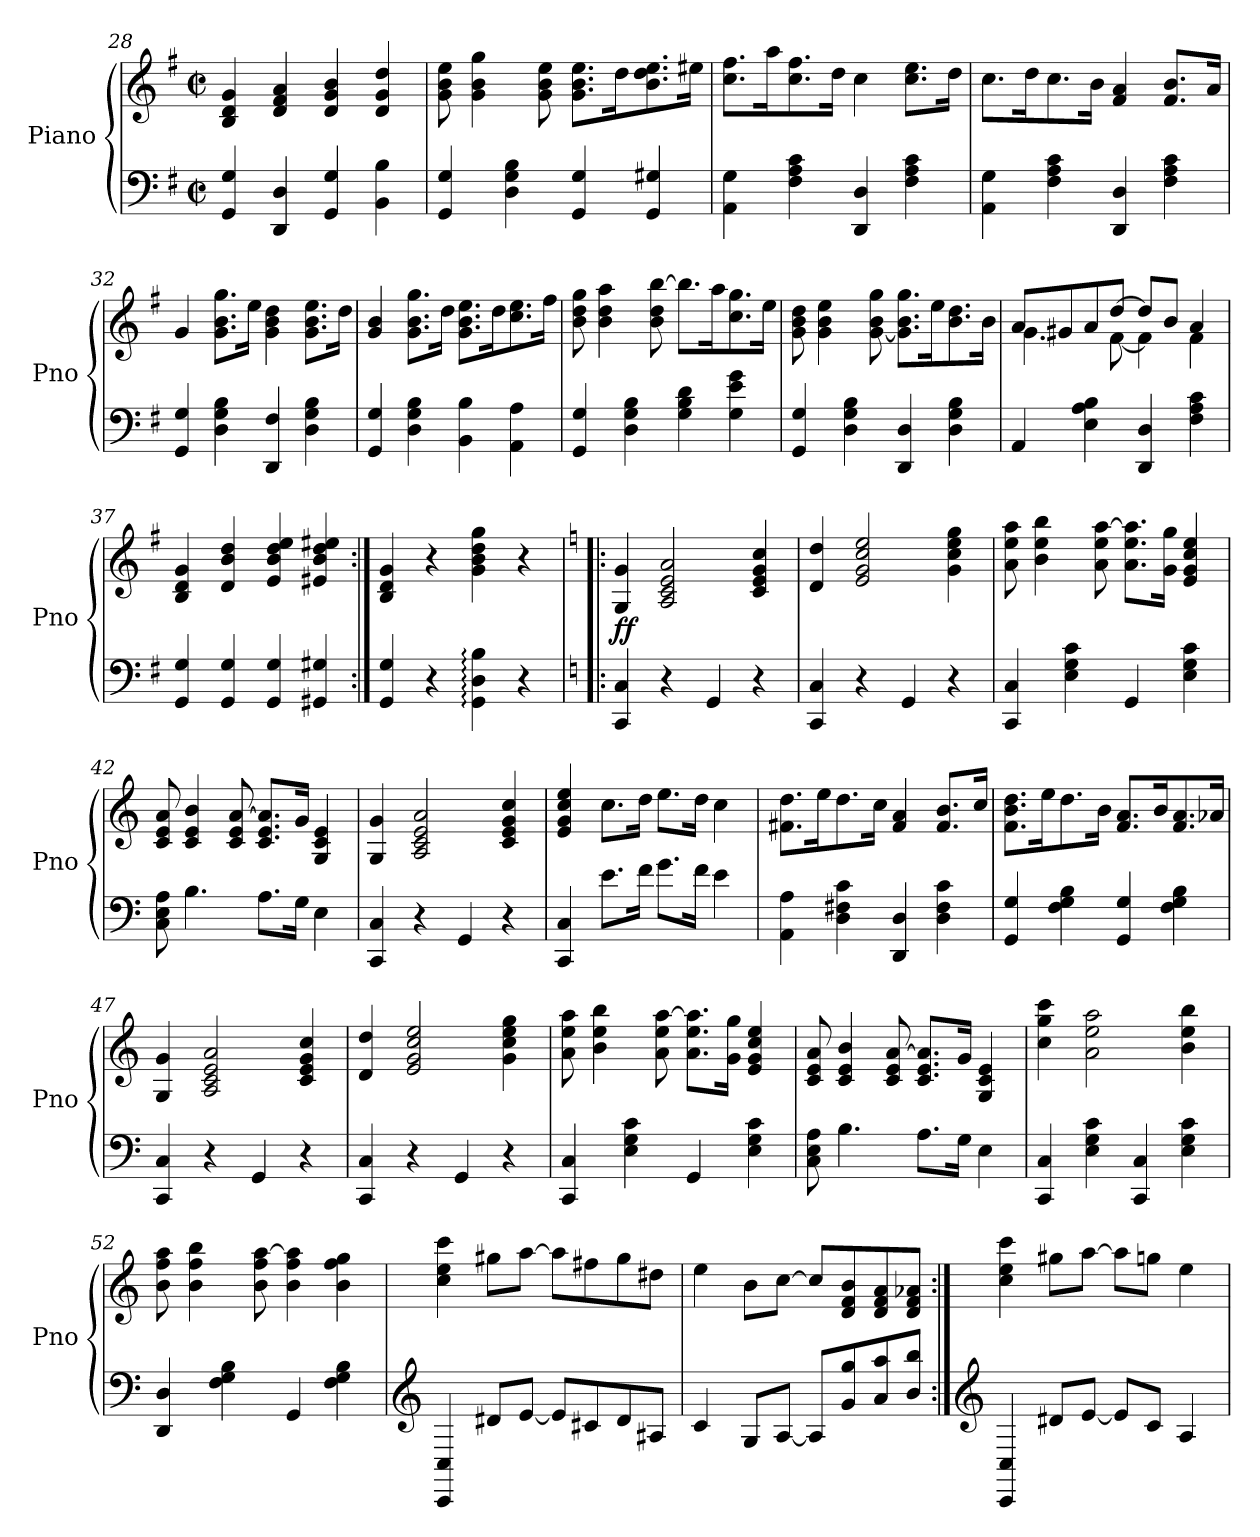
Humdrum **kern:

**kern	**kern	**dynam
*part1	*part1	*part1
*staff2	*staff1	*staff1/2
*I"Piano	*	*
*I'Pno	*	*
*clefF4	*clefG2	*
*k[f#]	*k[f#]	*
*M2/2	*M2/2	*
*met(c|)	*met(c|)	*
=28	=28	=28
4GG/ 4G/	4B/ 4d/ 4g/	.
4DD/ 4D/	4d/ 4f#/ 4a/	.
4GG/ 4G/	4d/ 4g/ 4b/	.
4BB\ 4B\	4d/ 4g/ 4dd/	.
=29	=29	=29
4GG/ 4G/	8g\ 8b\ 8ee\	.
.	4g\ 4b\ 4gg\	.
4D\ 4G\ 4B\	.	.
.	8g\ 8b\ 8ee\	.
4GG/ 4G/	8.g\ 8.b\ 8.ee\L	.
.	16dd\K	.
4GG/ 4G#X/	8.b\ 8.dd\ 8.ee\	.
.	16ee#X\Jk	.
!!LO:LB:g=z
=30	=30	=30
4AA\ 4G\	8.cc\ 8.ff#\L	.
.	16aa\K	.
4F#\ 4A\ 4c\	8.cc\ 8.ff#\	.
.	16dd\Jk	.
4DD/ 4D/	4cc\	.
4F#\ 4A\ 4c\	8.cc\ 8.ee\L	.
.	16dd\Jk	.
=31	=31	=31
4AA\ 4G\	8.cc\L	.
.	16dd\K	.
4F#\ 4A\ 4c\	8.cc\	.
.	16b\Jk	.
4DD/ 4D/	4f#/ 4a/	.
4F#\ 4A\ 4c\	8.f#/ 8.b/L	.
.	16a/Jk	.
=32	=32	=32
4GG/ 4G/	4g/	.
4D\ 4G\ 4B\	8.g\ 8.b\ 8.gg\L	.
.	16ee\Jk	.
4DD/ 4F#/	4g\ 4b\ 4dd\	.
4D\ 4G\ 4B\	8.g\ 8.b\ 8.ee\L	.
.	16dd\Jk	.
=33	=33	=33
4GG/ 4G/	4g/ 4b/	.
4D\ 4G\ 4B\	8.g\ 8.b\ 8.gg\L	.
.	16dd\Jk	.
4BB\ 4B\	8.g\ 8.b\ 8.ee\L	.
.	16dd\K	.
4AA\ 4A\	8.cc\ 8.ee\	.
.	16ff#\Jk	.
=34	=34	=34
4GG/ 4G/	8b\ 8dd\ 8gg\	.
.	4b\ 4dd\ 4aa\	.
4D\ 4G\ 4B\	.	.
.	8b\ 8dd\ [8bb\	.
4G\ 4B\ 4d\	8.bb\L]	.
.	16aa\K	.
4G\ 4e\ 4g\	8.cc\ 8.gg\	.
.	16ee\Jk	.
!!LO:LB:g=z
=35	=35	=35
4GG/ 4G/	8g\ 8b\ 8dd\	.
.	4g\ 4b\ 4ee\	.
4D\ 4G\ 4B\	.	.
.	[8g\ 8b\ 8gg\	.
4DD/ 4D/	8.g\] 8.b\ 8.gg\L	.
.	16ee\K	.
4D\ 4G\ 4B\	8.b\ 8.dd\	.
.	16b\Jk	.
=36	=36	=36
*	*^	*
4AA/	8a/L	4.g\	.
.	8g#X/	.	.
4E\ 4A\ 4B\	8a/	.	.
.	[8dd/J	[8f#\	.
4DD/ 4D/	8dd/L]	4f#\]	.
.	8b/J	.	.
4F#\ 4A\ 4c\	4a/	4f#\	.
*	*v	*v	*
=37	=37	=37
4GG/ 4G/	4B/ 4d/ 4g/	.
4GG/ 4G/	4d/ 4b/ 4dd/	.
4GG/ 4G/	4e/ 4b/ 4dd/ 4ee/	.
4GG#X/ 4G#X/	4e#X/ 4b/ 4dd/ 4ee#X/	.
=38:|!	=38:|!	=38:|!
4GG/ 4G/	4B/ 4d/ 4g/	.
4r	4r	.
4GG\: 4D\: 4B\:	4g\ 4b\ 4dd\ 4gg\	.
4r	4r	.
=39!|:	=39!|:	=39!|:
*k[]	*k[]	*
!	!	!LO:DY:b
4CC/ 4C/	4G/ 4g/	ff
4r	2A/ 2c/ 2e/ 2a/	.
4GG/	.	.
4r	4c/ 4e/ 4g/ 4cc/	.
=40	=40	=40
4CC/ 4C/	4d/ 4dd/	.
4r	2e/ 2g/ 2cc/ 2ee/	.
4GG/	.	.
4r	4g\ 4cc\ 4ee\ 4gg\	.
!!LO:LB:g=z
=41	=41	=41
4CC/ 4C/	8a\ 8ee\ 8aa\	.
.	4b\ 4ee\ 4bb\	.
4E\ 4G\ 4c\	.	.
.	8a\ 8ee\ [8aa\	.
4GG/	8.a\ 8.ee\ 8.aa\]L	.
.	16g\ 16gg\Jk	.
4E\ 4G\ 4c\	4e/ 4g/ 4cc/ 4ee/	.
=42	=42	=42
8C\ 8E\ 8A\	8c/ 8e/ 8a/	.
4.B\	4c/ 4e/ 4b/	.
.	8c/ 8e/ [8a/	.
8.A\L	8.c/ 8.e/ 8.a/]L	.
16G\Jk	16g/Jk	.
4E\	4G/ 4c/ 4e/	.
=43	=43	=43
4CC/ 4C/	4G/ 4g/	.
4r	2A/ 2c/ 2e/ 2a/	.
4GG/	.	.
4r	4c/ 4e/ 4g/ 4cc/	.
!!LO:LB:g=z
=44	=44	=44
4CC/ 4C/	4e/ 4g/ 4cc/ 4ee/	.
8.e\L	8.cc\L	.
16f\Jk	16dd\Jk	.
8.g\L	8.ee\L	.
16f\Jk	16dd\Jk	.
4e\	4cc\	.
=45	=45	=45
4AA\ 4A\	8.f#X\ 8.dd\L	.
.	16ee\K	.
4D\ 4F#X\ 4c\	8.dd\	.
.	16cc\Jk	.
4DD/ 4D/	4f#/ 4a/	.
4D\ 4F#\ 4c\	8.f#/ 8.b/L	.
.	16cc/Jk	.
=46	=46	=46
4GG/ 4G/	8.f\ 8.b\ 8.dd\L	.
.	16ee\K	.
4F\ 4G\ 4B\	8.dd\	.
.	16b\Jk	.
4GG/ 4G/	8.f/ 8.a/L	.
.	16b/K	.
4F\ 4G\ 4B\	8.f/ 8.a/	.
.	16a-X/Jk	.
=47	=47	=47
4CC/ 4C/	4G/ 4g/	.
4r	2A/ 2c/ 2e/ 2a/	.
4GG/	.	.
4r	4c/ 4e/ 4g/ 4cc/	.
=48	=48	=48
4CC/ 4C/	4d/ 4dd/	.
4r	2e/ 2g/ 2cc/ 2ee/	.
4GG/	.	.
4r	4g\ 4cc\ 4ee\ 4gg\	.
=49	=49	=49
4CC/ 4C/	8a\ 8ee\ 8aa\	.
.	4b\ 4ee\ 4bb\	.
4E\ 4G\ 4c\	.	.
.	8a\ 8ee\ [8aa\	.
4GG/	8.a\ 8.ee\ 8.aa\]L	.
.	16g\ 16gg\Jk	.
4E\ 4G\ 4c\	4e/ 4g/ 4cc/ 4ee/	.
!!LO:PB:g=z
=50	=50	=50
8C\ 8E\ 8A\	8c/ 8e/ 8a/	.
4.B\	4c/ 4e/ 4b/	.
.	8c/ 8e/ [8a/	.
8.A\L	8.c/ 8.e/ 8.a/]L	.
16G\Jk	16g/Jk	.
4E\	4G/ 4c/ 4e/	.
=51	=51	=51
4CC/ 4C/	4cc\ 4gg\ 4ccc\	.
4E\ 4G\ 4c\	2a\ 2ee\ 2aa\	.
4CC/ 4C/	.	.
4E\ 4G\ 4c\	4b\ 4ee\ 4bb\	.
=52	=52	=52
4DD/ 4D/	8b\ 8ff\ 8aa\	.
.	4b\ 4ff\ 4bb\	.
4F\ 4G\ 4B\	.	.
.	8b\ 8ff\ [8aa\	.
4GG/	4b\ 4ff\ 4aa\]	.
4F\ 4G\ 4B\	4b\ 4ff\ 4gg\	.
!!LO:LB:g=z
=53	=53	=53
*clefG2	*	*
4CC/ 4C/	4cc\ 4ee\ 4ccc\	.
8d#X/L	8gg#X\L	.
[8e/J	[8aa\J	.
8e/L]	8aa\L]	.
8c#X/	8ff#X\	.
8d#/	8gg#\	.
8A#X/J	8dd#X\J	.
=54	=54	=54
4c/	4ee\	.
8G/L	8b\L	.
[8A/J	[8cc\J	.
8A/L]	8cc/L]	.
8g/ 8gg/	8d/ 8f/ 8b/	.
8a/ 8aa/	8d/ 8f/ 8a/	.
8b/ 8bb/J	8d/ 8f/ 8a-X/J	.
=55:|!	=55:|!	=55:|!
*clefG2	*	*
4CC/ 4C/	4cc\ 4ee\ 4ccc\	.
8d#X/L	8gg#X\L	.
[8e/J	[8aa\J	.
8e/L]	8aa\L]	.
8c/J	8ggn\J	.
4A/	4ee\	.
=	=	=
*-	*-	*-
